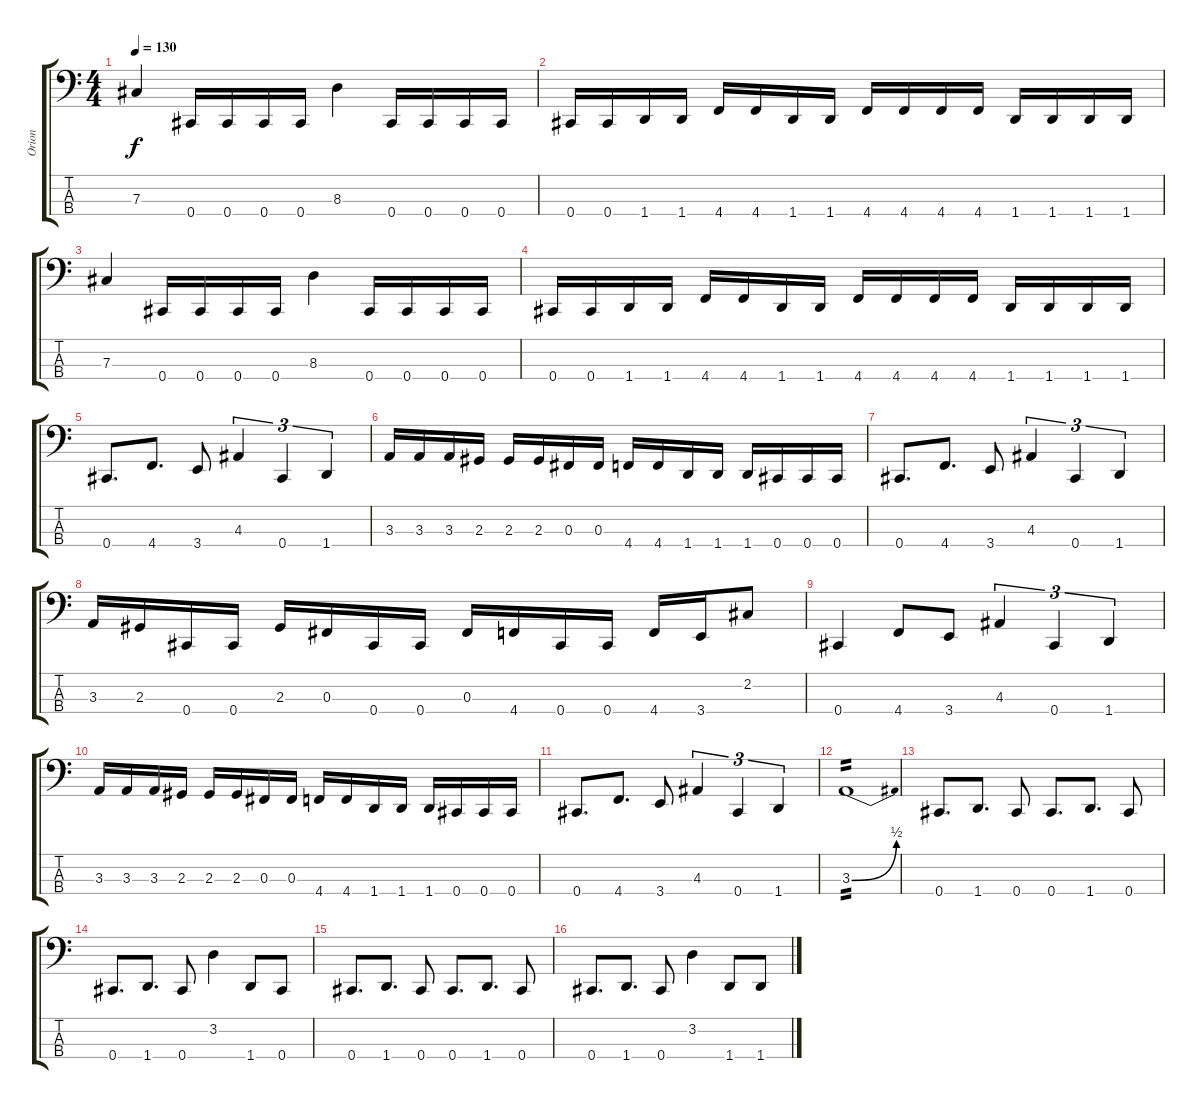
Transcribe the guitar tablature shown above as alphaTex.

\track ("Orion" "Orion") {instrument electricbassfinger}
\staff {score tabs}
\tuning (E2 B1 Gb1 Db1) {hide}
\ts (4 4)
\tempo 130
\clef f4
\ks c
7.3.4{dy f} 0.4.16 0.4.16 0.4.16 0.4.16 8.3.4 0.4.16 0.4.16 0.4.16 0.4.16 |
0.4.16 0.4.16 1.4.16 1.4.16 4.4.16 4.4.16 1.4.16 1.4.16 4.4.16 4.4.16 4.4.16 4.4.16 1.4.16 1.4.16 1.4.16 1.4.16 |
7.3.4 0.4.16 0.4.16 0.4.16 0.4.16 8.3.4 0.4.16 0.4.16 0.4.16 0.4.16 |
0.4.16 0.4.16 1.4.16 1.4.16 4.4.16 4.4.16 1.4.16 1.4.16 4.4.16 4.4.16 4.4.16 4.4.16 1.4.16 1.4.16 1.4.16 1.4.16 |
0.4.8{d} 4.4.8{d} 3.4.8 4.3.4{tu (3 2)} 0.4.4{tu (3 2)} 1.4.4{tu (3 2)} |
3.3.16 3.3.16 3.3.16 2.3.16 2.3.16 2.3.16 0.3.16 0.3.16 4.4.16 4.4.16 1.4.16 1.4.16 1.4.16 0.4.16 0.4.16 0.4.16 |
0.4.8{d} 4.4.8{d} 3.4.8 4.3.4{tu (3 2)} 0.4.4{tu (3 2)} 1.4.4{tu (3 2)} |
3.3.16 2.3.16 0.4.16 0.4.16 2.3.16 0.3.16 0.4.16 0.4.16 0.3.16 4.4.16 0.4.16 0.4.16 4.4.16 3.4.16 2.2.8 |
0.4.4 4.4.8 3.4.8 4.3.4{tu (3 2)} 0.4.4{tu (3 2)} 1.4.4{tu (3 2)} |
3.3.16 3.3.16 3.3.16 2.3.16 2.3.16 2.3.16 0.3.16 0.3.16 4.4.16 4.4.16 1.4.16 1.4.16 1.4.16 0.4.16 0.4.16 0.4.16 |
0.4.8{d} 4.4.8{d} 3.4.8 4.3.4{tu (3 2)} 0.4.4{tu (3 2)} 1.4.4{tu (3 2)} |
3.3{be (bend 0 0 60 2)}.1{tp 2} |
0.4.8{d} 1.4.8{d} 0.4.8 0.4.8{d} 1.4.8{d} 0.4.8 |
0.4.8{d} 1.4.8{d} 0.4.8 3.2.4 1.4.8 0.4.8 |
0.4.8{d} 1.4.8{d} 0.4.8 0.4.8{d} 1.4.8{d} 0.4.8 |
0.4.8{d} 1.4.8{d} 0.4.8 3.2.4 1.4.8 1.4.8
